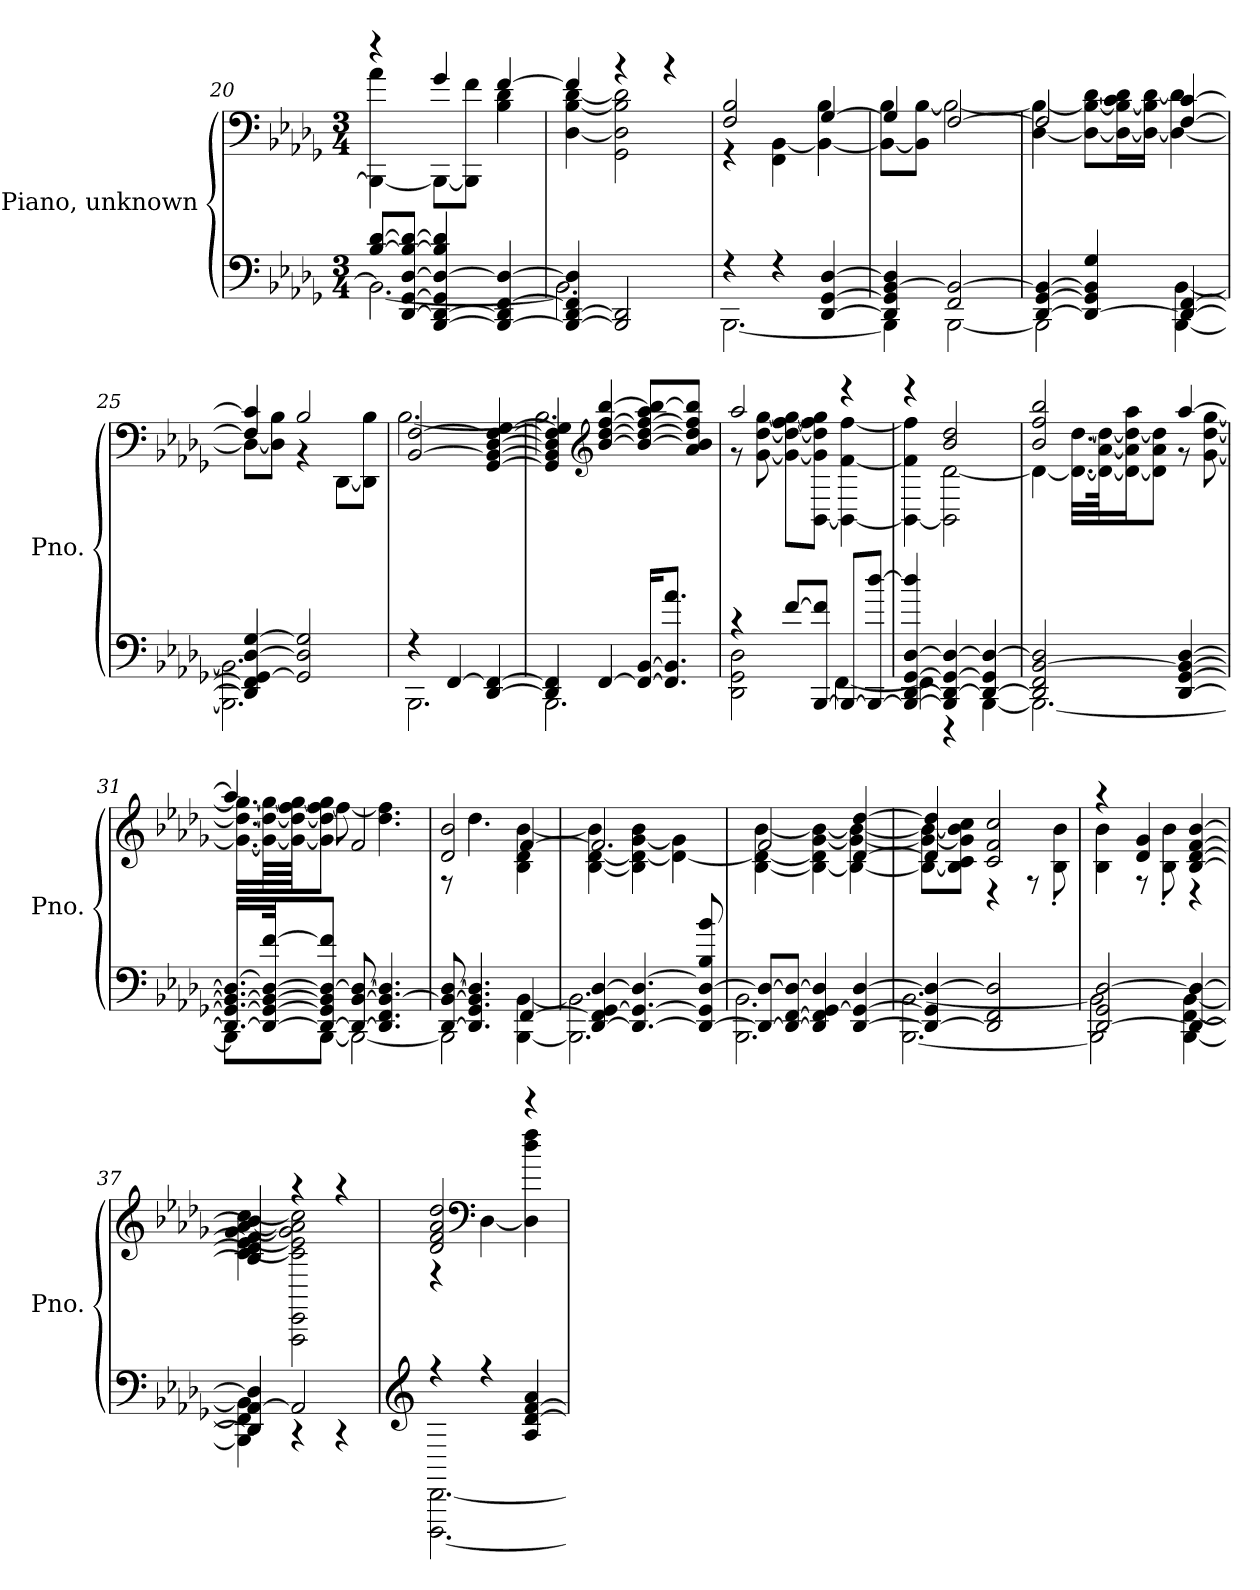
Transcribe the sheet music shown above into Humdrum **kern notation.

**kern	**kern
*part1	*part1
*staff2	*staff1
*I"Piano, unknown	*
*I'Pno.	*
*clefF4	*clefF4
*k[b-e-a-d-g-]	*k[b-e-a-d-g-]
*M3/4	*M3/4
=20	=20
*^	*^
[8B-/ [8d-/L	2.BB-\_	4r	4BBB-\_ 4a-\
[8DD-/ [8GG-/ [8D-/ 8B-/_ 8d-/_J	.	.	.
[4BBB-/ 4DD-/_ 4GG-/] 4D-/_ 4B-/] 4d-/]	.	4g-/	8BBB-\L_
.	.	.	8BBB-\] 8f\J
4BBB-/_ 4DD-/] [4FF/ 4D-/_	.	[4f/	4B-\ 4d-\
!!LO:LB:g=z	!!
=21	=21	=21	=21
4BBB-/_ [4DD-/ 4FF/] 4D-/]	2.BB-\]	4f/]	[4D-\ [4B-\ [4d-\
2BBB-/] 2DD-/]	.	4r	2GG-\ 2D-\] 2B-\] 2d-\]
.	.	4r	.
=22	=22	=22	=22
4r	[2.BBB-\	2F/ 2B-/	4r
4r	.	.	4FF\ [4BB-\
[4DD-/ [4GG-/ [4D-/	.	[4G-/	4BB-\_ 4B-\
=23	=23	=23	=23
4DD-/] 4GG-/] [4BB-/ 4D-/]	4BBB-\]	4G-/]	8BB-\_ 8B-\L
.	.	.	8BB-\] [8B-\J
2FF/ 2BB-/_	[2BBB-\	[2F/	2B-\_
=24	=24	=24	=24
[4DD-/ [4GG-/ 4BB-/_	2BBB-\]	2F/]	[4D-\ 4B-\_
4DD-/_ 4GG-/] 4BB-/] 4G-/	.	.	8D-\_ 8B-\_ [8d-\L
.	.	.	16D-\_ 16B-\_ 16c\ 16d-\]L
.	.	.	16D-\_ 16B-\] [16d-\JJ
4DD-/_ [4FF/	[4BBB-\ [4BB-\	[4F/ [4c/	4D-\_ 4d-\]
=25	=25	=25	=25
4DD-/] 4FF/] [4GG-/ [4D-/ [4G-/	2.BBB-\] 2.BB-\]	4F/] 4c/]	8D-\L_
.	.	.	8D-\] 8B-\J
2GG-/] 2D-/] 2G-/]	.	2B-/	4r
.	.	.	[8DD-\L
.	.	.	8DD-\] 8B-\J
=26	=26	=26	=26
4r	2.BBB-\	[2BB-/ [2F/	[2.B-\
[4FF/	.	.	.
[4DD-/ 4FF/_	.	[4GG-/ 4BB-/_ [4D-/ 4F/_ [4G-/	.
!!LO:LB:g=z	!!
=27	=27	=27	=27
4DD-/] 4FF/]	2.BBB-\	4GG-/] 4BB-/] 4D-/] 4F/] 4G-/]	2.B-\]
*	*	*clefG2	*
[4FF/	.	[4b-/ [4dd-/ [4ff/ [4bb-/	.
16FF/_ [16BB-/KL	.	8b-/_ 8dd-/_ 8ff/_ 8aa-/ 8bb-/_L	.
8.FF/] 8.BB-/] 8.a-/J	.	.	.
.	.	8a-/ 8b-/] 8dd-/] 8ff/] 8bb-/]J	.
=28	=28	=28	=28
4r	2DD-\ 2GG-\ 2D-\	2aa-/	8r
.	.	.	[8g-\ [8dd-\ [8gg-\
[8f/L	.	.	8g-\_ 8dd-\_ [8ff\ 8gg-\_L
[8BBB-/ 8f/]J	.	.	[8BB-\ 8g-\] 8dd-\] 8ff\] 8gg-\]J
8BBB-/L_	[4FF\	4r	4BB-\_ [4f\ [4ff\
8BBB-/_ [8dd-/J	.	.	.
=29	=29	=29	=29
4BBB-/_ [4DD-/ [4GG-/ [4D-/ 4dd-/]	4FF\]	4r	4BB-\_ 4f\] 4ff\]
4BBB-/] 4DD-/_ 4GG-/_ 4D-/_	4r	2b-/ 2dd-/	2BB-\] [2d-\
4DD-/_ 4GG-/] 4D-/_	[4BBB-\	.	.
=30	=30	=30	=30
2DD-/] 2FF/ [2BB-/ 2D-/]	2.BBB-\_	2b-/ 2ff/ 2bb-/	4d-\_
.	.	.	32.d-\_ [32.dd-\LLL
.	.	.	64d-\_ [64a-\ 64dd-\_JK
.	.	.	16d-\_ 16a-\] 16dd-\_ 16aa-\J
.	.	.	8d-\] 8a-\ 8dd-\]J
[4DD-/ [4GG-/ 4BB-/_ [4D-/	.	[4aa-/	8r
.	.	.	[8g-\ [8dd-\ [8gg-\
!!LO:PB:g=z	!!
=31	=31	=31	=31
16.DD-/_ 16.GG-/_ 16.BB-/_ 16.D-/_LL	8BBB-\L]	4aa-/]	16.g-\_ 16.dd-\_ 16.gg-\_LL
32DD-/_ 32GG-/_ 32BB-/_ 32D-/_ [32f/JK	.	.	64g-\_ 64dd-\_ 64gg-\_LL
.	.	.	64g-\_ 64dd-\_ 64ff\ 64gg-\_JJJ
8DD-/_ 8GG-/] 8BB-/] 8D-/_ 8f/]J	[8BBB-\J	.	8g-\] 8dd-\] [8ff\ 8gg-\]J
8DD-/_ [8BB-/ 8D-/_	2BBB-\_	2f/	8ff\_
4.DD-/] 4.FF/ 4.BB-/_ 4.D-/]	.	.	4.dd-\ 4.ff\]
=32	=32	=32	=32
[8DD-/ 8BB-/_ [8D-/	2BBB-\]	2d-/ 2b-/	8r
4.DD-/] 4.GG-/ 4.BB-/] 4.D-/]	.	.	4.dd-\
[4FF/	[4BBB-\ [4BB-\	[4f/	4B-\ 4d-\ [4b-\
=33	=33	=33	=33
[4DD-/ 4FF/] [4GG-/ [4D-/	2.BBB-\] 2.BB-\]	2.f/]	[4B-\ [4d-\ 4b-\]
4.DD-/_ 4.GG-/_ 4.D-/_	.	.	4B-\] 4d-\_ [4g-\ 4b-\
.	.	.	4d-\_ 4g-\]
8DD-/_ 8GG-/] 8D-/_ 8B-/ 8b-/	.	.	.
=34	=34	=34	=34
8DD-/_ 8D-/_L	2.BBB-\ 2.BB-\	2f/	[4B-\ 4d-\_ [4b-\
8DD-/_ [8FF/ 8D-/_J	.	.	.
4DD-/] 4FF/] [4GG-/ 4D-/]	.	.	4B-\_ 4d-\] [4g-\ 4b-\_
[4DD-/ 4GG-/_ [4D-/	.	[4d-/ [4dd-/	4B-\_ 4g-\_ 4b-\_
=35	=35	=35	=35
4DD-/_ 4GG-/] 4D-/_	[2.BBB-\ [2.BB-\	4d-/] 4dd-/]	8B-\_ 8g-\_ 8b-\_L
.	.	.	8B-\] 8c\ 8g-\] 8b-\] 8cc\J
2DD-/] 2FF/ 2D-/]	.	2c/ 2f/ 2cc/	4r
.	.	.	8r
.	.	.	8B-\' 8b-\'
!!LO:LB:g=z	!!
=36	=36	=36	=36
[2DD-/ 2GG-/ [2D-/	2BBB-\] 2BB-\]	4r	4B-\ 4b-\
.	.	4d-/ 4g-/	8r
.	.	.	8B-\' 8b-\'
4DD-/_ 4D-/_	[4BBB-\ [4FF\ [4BB-\	[4B-/ [4d-/ [4f/ [4b-/	4r
=37	=37	=37	=37
4DD-/] [4AA-/ 4D-/]	4BBB-\] 4FF\] 4BB-\]	4B-/] 4d-/] 4f/] 4b-/]	[4c\ [4e-\ [4g-\ [4a-\ [4cc\
2AA-/]	4r	4r	2AAA-\ 2EE-\ 2c\] 2e-\] 2g-\] 2a-\] 2cc\]
.	4r	4r	.
=38	=38	=38	=38
*clefG2	*	*	*
4r	[2.DDD-\ [2.DD-\	2d-/ 2f/ 2a-/ 2dd-/	4r
*	*	*clefF4	*
4r	.	.	[4D-\
4A-/ [4d-/ [4f/ 4a-/	.	4r	4D-\] 4dd-\ 4ff\
*v	*v	*	*
*	*v	*v
=	=
*-	*-
